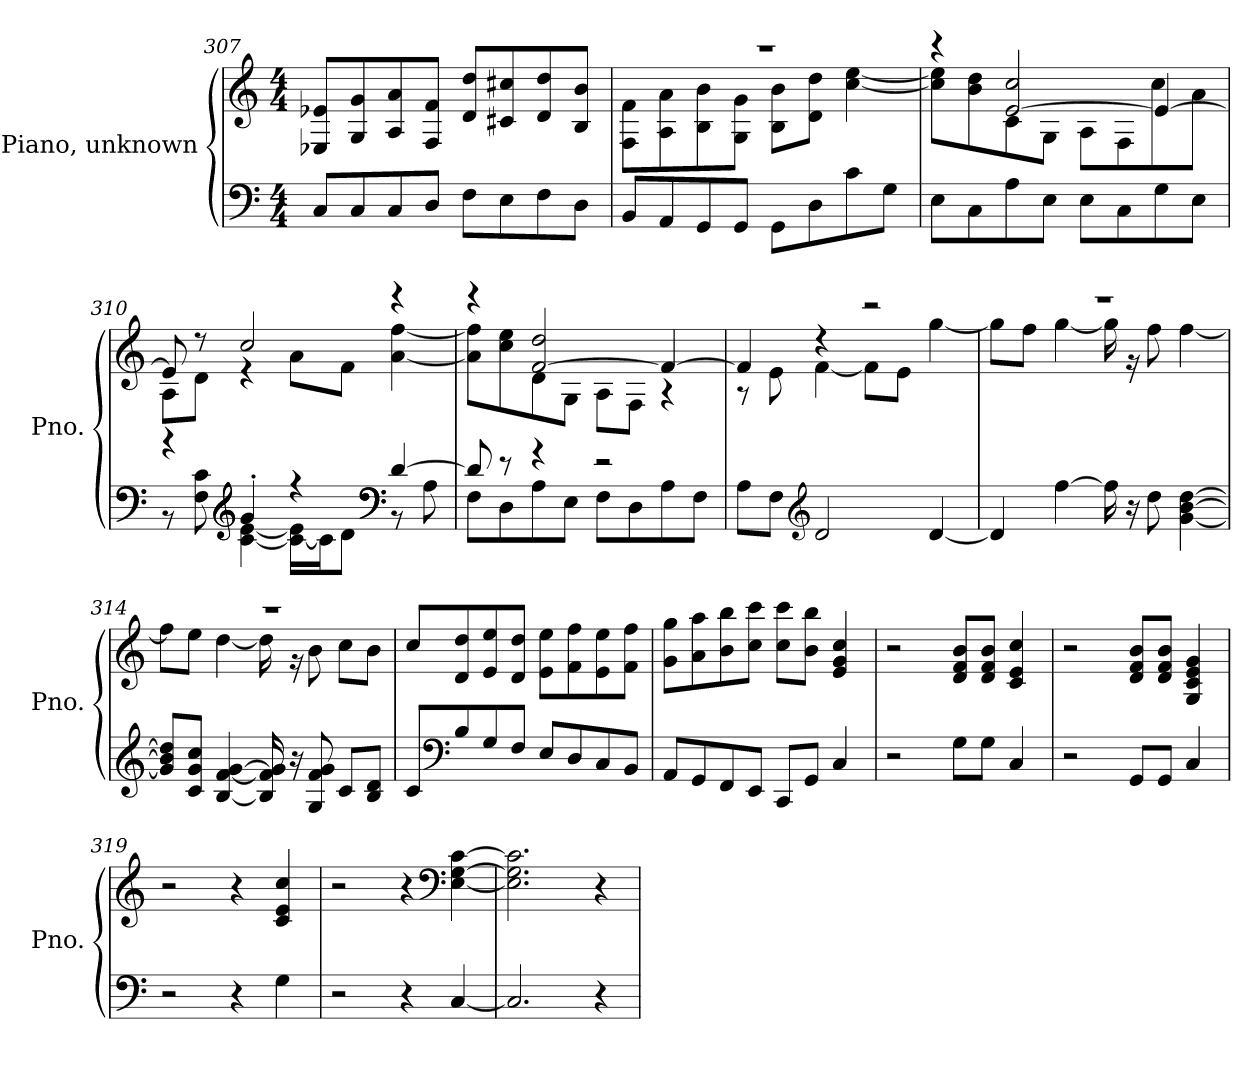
**kern	**kern
*part1	*part1
*staff2	*staff1
*I"Piano, unknown	*
*I'Pno.	*
*clefF4	*clefG2
*k[]	*k[]
*M4/4	*M4/4
=307	=307
8C/L	8E-X/ 8e-X/L
8C/	8G/ 8g/
8C/	8A/ 8a/
8D/J	8F/ 8f/J
8F\L	8d/ 8dd/L
8E\	8c#X/ 8cc#X/
8F\	8d/ 8dd/
8D\J	8B/ 8b/J
!!LO:LB:g=z
=308	=308
*	*^
8BB/L	1r	8F\ 8f\L
8AA/	.	8A\ 8a\
8GG/	.	8B\ 8b\
8GG/J	.	8G\ 8g\J
8GG\L	.	8B\ 8b\L
8D\	.	8d\ 8dd\J
8c\	.	[4cc\ [4ee\
8G\J	.	.
=309	=309	=309
8E\L	4r	8cc\] 8ee\]L
8C\	.	8b\ 8dd\
8A\	[2e/ 2cc/	8c\
8E\J	.	8G\J
8E\L	.	8A\L
8C\	.	8F\
8G\	4e/_	8cc\
8E\J	.	8a\J
=310	=310	=310
*^	*	*
4r	8r	8e/]	8A\L
.	8F\ 8c\	8r	8d\J
*clefG2	*	*	*
4g'/	[4c\ [4e\	2cc/	4r
4r	16c\_ 16e\]LL	.	8a\L
.	16c\J]	.	.
.	8d\J	.	8f\J
*clefF4	*	*	*
[4d/	8r	4r	[4a\ [4ff\
.	8A\	.	.
=311	=311	=311	=311
8d/]	8F\L	4r	8a\] 8ff\]L
8r	8D\	.	8cc\ 8ee\
4r	8A\	[2f/ 2dd/	8d\
.	8E\J	.	8G\J
2r	8F\L	.	8A\L
.	8D\	.	8F\J
.	8A\	4f/_	4r
.	8F\J	.	.
*v	*v	*	*
!!LO:LB:g=z	!!
=312	=312	=312
8A\L	4f/]	8r
8F\J	.	8e\
*clefG2	*	*
2d/	4r	[4f\
.	2r	8f\L]
.	.	8e\J
[4d/	.	[4gg\
=313	=313	=313
4d/]	1r	8gg\L]
.	.	8ff\J
[4ff\	.	[4gg\
16ff\]	.	16gg\]
16r	.	16r
8dd\	.	8ff\
[4g\ [4b\ [4dd\	.	[4ff\
=314	=314	=314
8g/] 8b/] 8dd/]L	1r	8ff\L]
8c/ 8g/ 8cc/J	.	8ee\J
[4B/ [4f/ [4g/	.	[4dd\
16B/] 16f/] 16g/]	.	16dd\]
16r	.	16r
8G/ 8f/ 8g/	.	8b\
8c/L	.	8cc\L
8B/ 8d/J	.	8b\J
*	*v	*v
=315	=315
8c/L	8cc/L
*clefF4	*
8B/	8d/ 8dd/
8G/	8e/ 8ee/
8F/J	8d/ 8dd/J
8E/L	8e\ 8ee\L
8D/	8f\ 8ff\
8C/	8e\ 8ee\
8BB/J	8f\ 8ff\J
!!LO:PB:g=z
=316	=316
8AA/L	8g\ 8gg\L
8GG/	8a\ 8aa\
8FF/	8b\ 8bb\
8EE/J	8cc\ 8ccc\J
8CC/L	8cc\ 8ccc\L
8GG/J	8b\ 8bb\J
4C/	4e/ 4g/ 4cc/
=317	=317
2r	2r
8G\L	8d/ 8f/ 8b/L
8G\J	8d/ 8f/ 8b/J
4C/	4c/ 4e/ 4cc/
=318	=318
2r	2r
8GG/L	8d/ 8f/ 8b/L
8GG/J	8d/ 8f/ 8b/J
4C/	4G/ 4c/ 4e/ 4g/
=319	=319
2r	2r
4r	4r
4G\	4c/ 4e/ 4cc/
=320	=320
2r	2r
4r	4r
*	*clefF4
[4C/	[4E\ [4G\ [4c\
=321	=321
2.C/]	2.E\] 2.G\] 2.c\]
4r	4r
=	=
*-	*-
